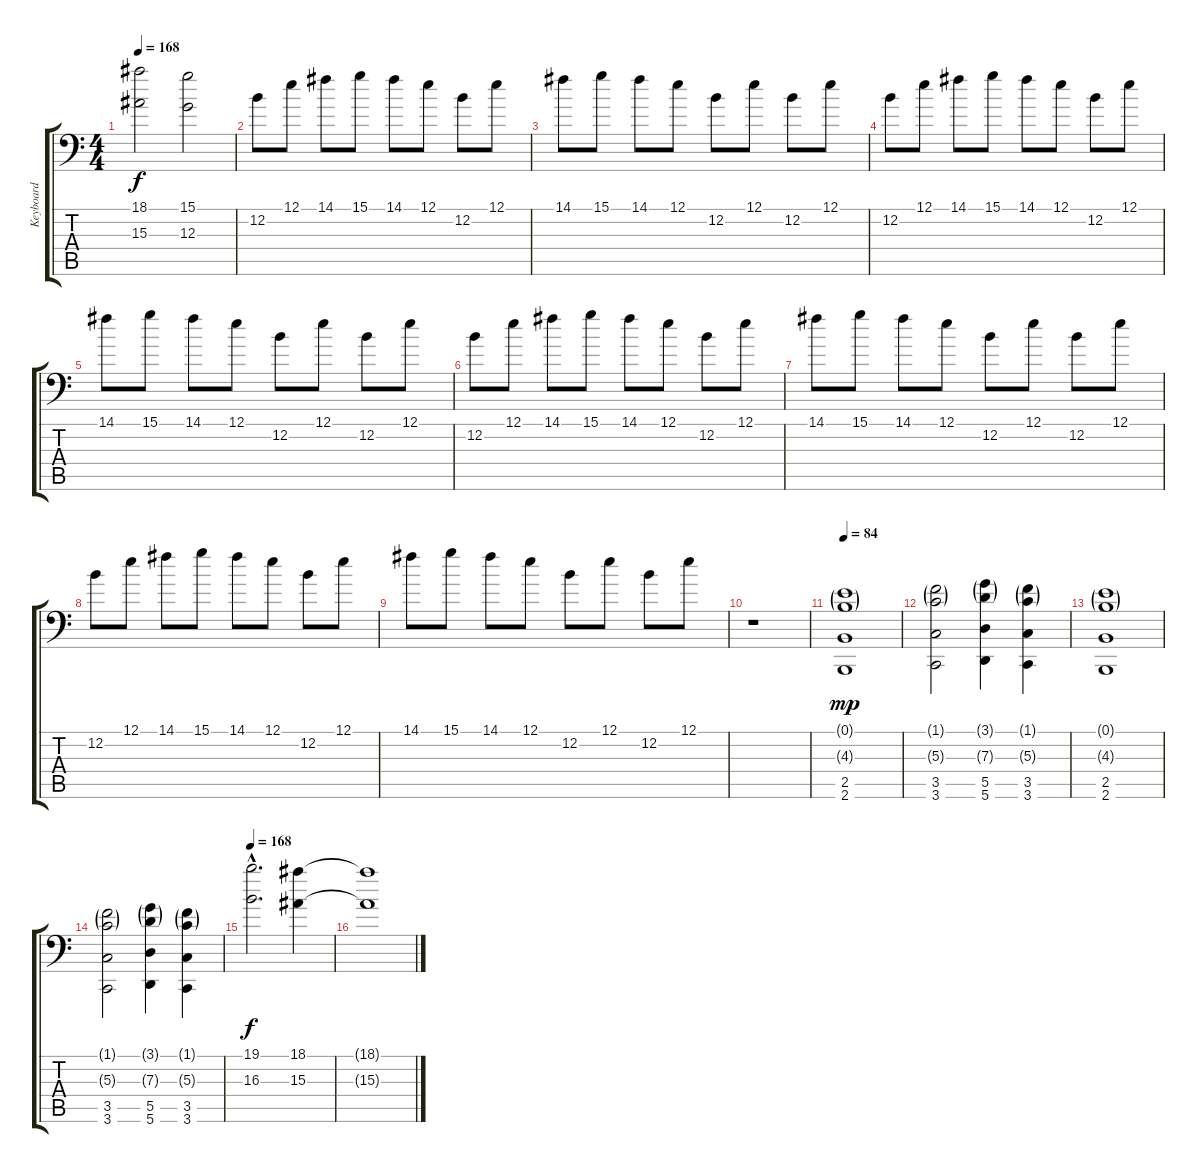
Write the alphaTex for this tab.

\track ("Keyboard" "Keyboard") {instrument choiraahs}
\staff {score tabs}
\tuning (E4 B3 G3 D3 A2 A1) {hide}
\ts (4 4)
\tempo 168
\clef f4
\ks c
(18.1{t} 15.3{t}).2{dy f} (15.1 12.3).2 |
12.2.8{instrument fx4atmosphere} 12.1.8 14.1.8 15.1.8 14.1.8 12.1.8 12.2.8 12.1.8 |
14.1.8 15.1.8 14.1.8 12.1.8 12.2.8 12.1.8 12.2.8 12.1.8 |
12.2.8 12.1.8 14.1.8 15.1.8 14.1.8 12.1.8 12.2.8 12.1.8 |
14.1.8 15.1.8 14.1.8 12.1.8 12.2.8 12.1.8 12.2.8 12.1.8 |
12.2.8 12.1.8 14.1.8 15.1.8 14.1.8 12.1.8 12.2.8 12.1.8 |
14.1.8 15.1.8 14.1.8 12.1.8 12.2.8 12.1.8 12.2.8 12.1.8 |
12.2.8 12.1.8 14.1.8 15.1.8 14.1.8 12.1.8 12.2.8 12.1.8 |
14.1.8 15.1.8 14.1.8 12.1.8 12.2.8 12.1.8 12.2.8 12.1.8 |
r.1 |
\tempo 84
(0.1{g} 4.3{g} 2.5 2.6).1{dy mp instrument choiraahs} |
(1.1{g} 5.3{g} 3.5 3.6).2 (3.1{g} 7.3{g} 5.5 5.6).4 (1.1{g} 5.3{g} 3.5 3.6).4 |
(0.1{g} 4.3{g} 2.5 2.6).1 |
(1.1{g} 5.3{g} 3.5 3.6).2 (3.1{g} 7.3{g} 5.5 5.6).4 (1.1{g} 5.3{g} 3.5 3.6).4 |
\tempo 168
(19.1{hac} 16.3{hac}).2{d dy f} (18.1 15.3).4 |
(18.1{t} 15.3{t}).1
